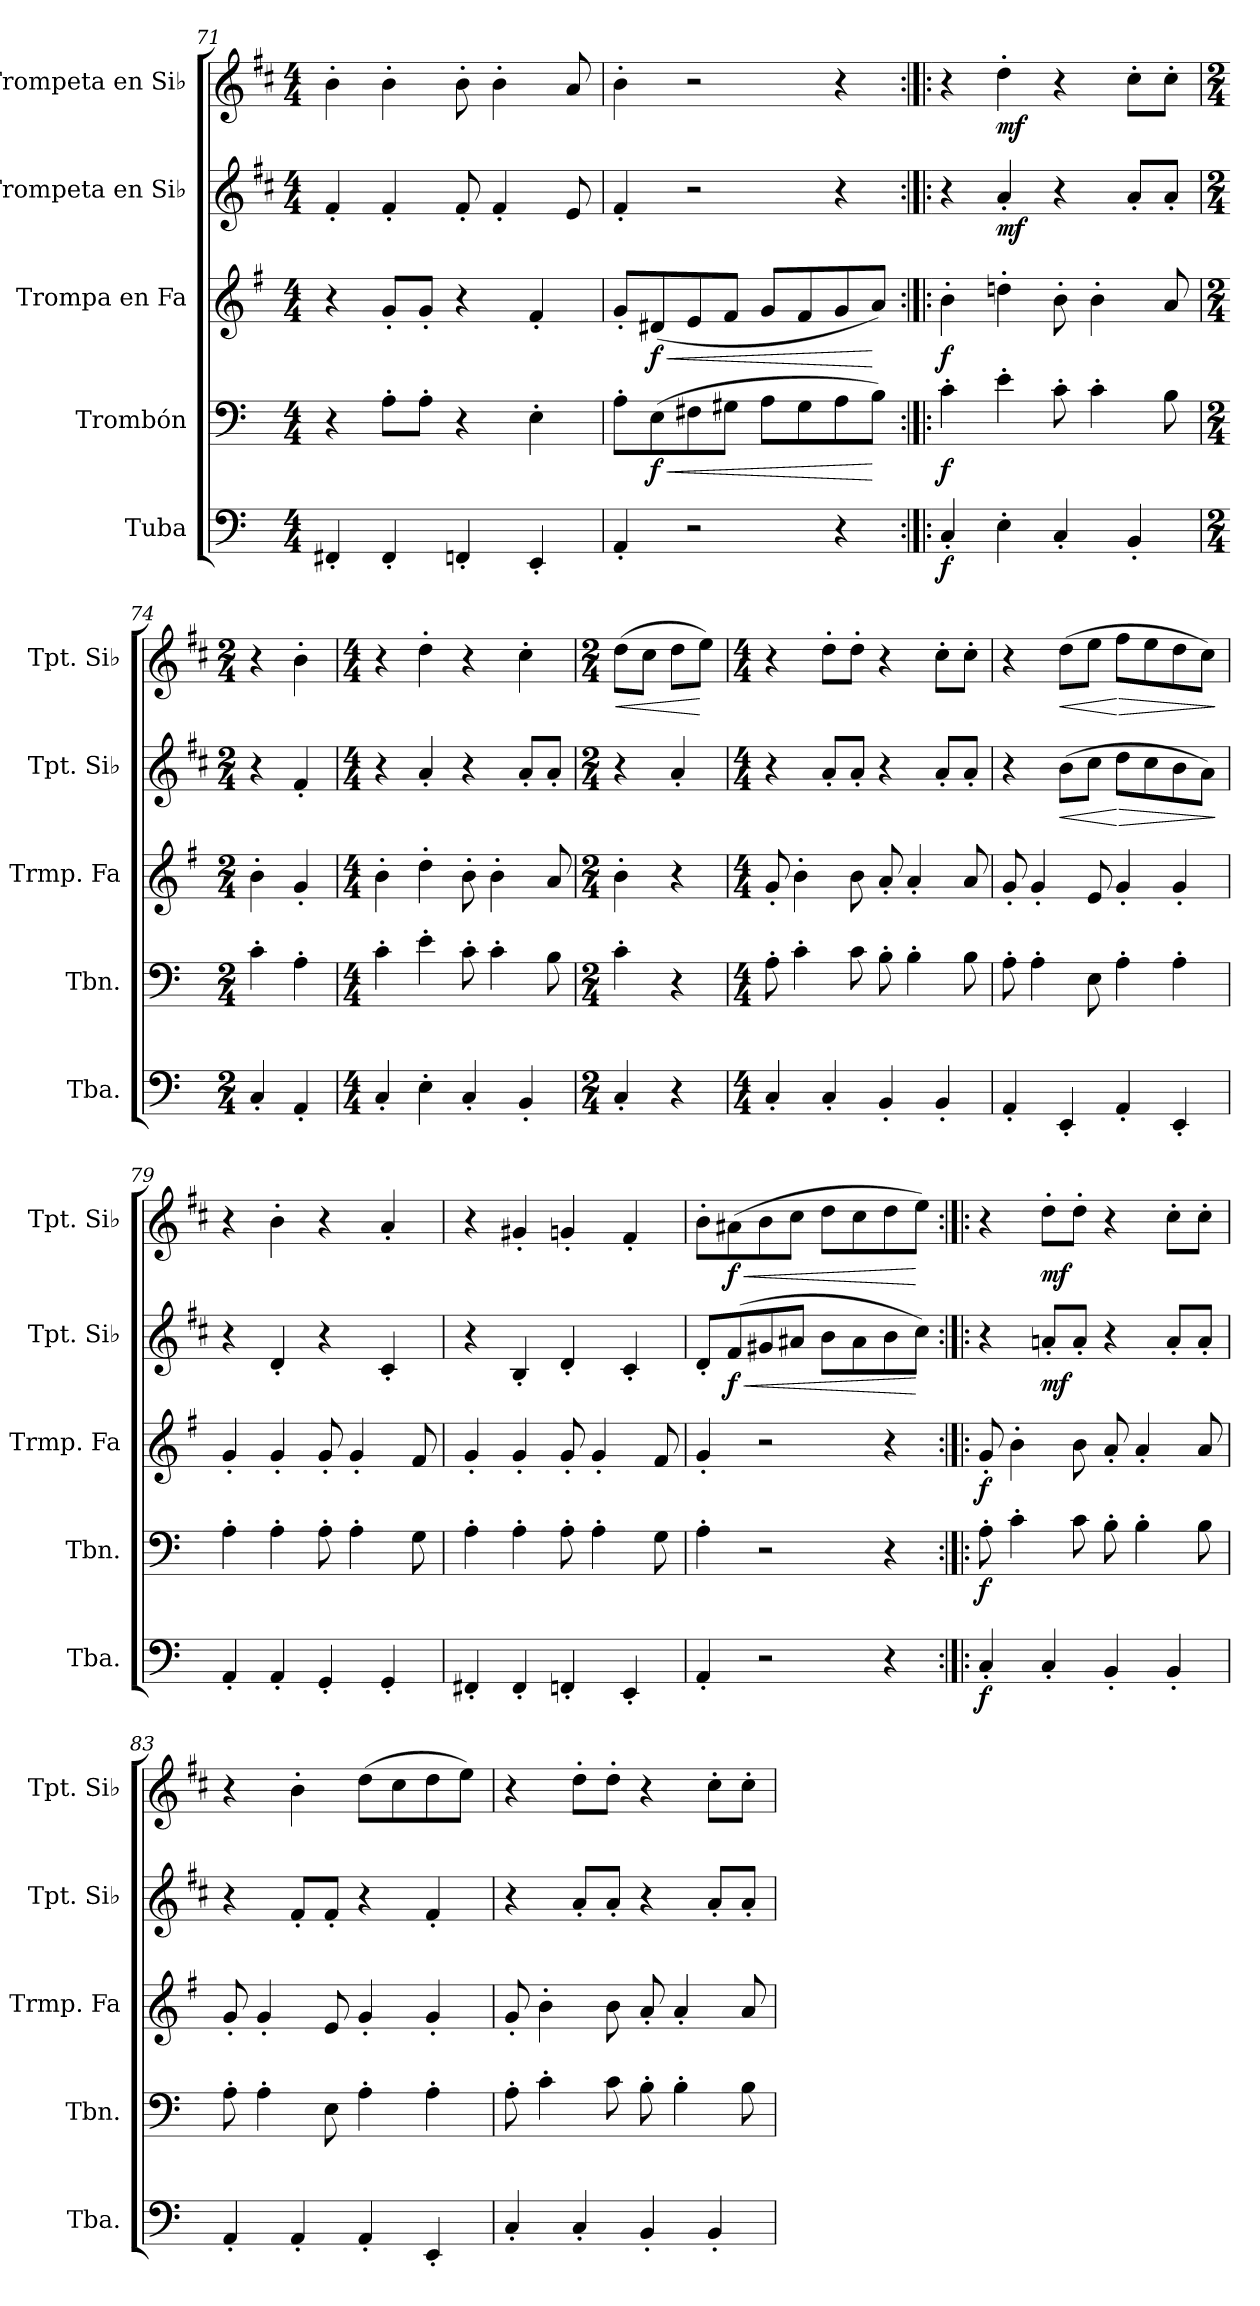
**kern	**dynam	**kern	**dynam	**kern	**dynam	**kern	**dynam	**kern	**dynam
*part5	*part5	*part4	*part4	*part3	*part3	*part2	*part2	*part1	*part1
*staff5	*staff5	*staff4	*staff4	*staff3	*staff3	*staff2	*staff2	*staff1	*staff1
*I"Tuba	*	*I"Trombón	*	*I"Trompa en Fa	*	*I"Trompeta en Si♭	*	*I"Trompeta en Si♭	*
*I'Tba.	*	*I'Tbn.	*	*I'Trmp. Fa	*	*I'Tpt. Si♭	*	*I'Tpt. Si♭	*
!!LO:PB:g=z
*clefF4	*	*clefF4	*	*clefG2	*	*clefG2	*	*clefG2	*
*	*	*	*	*ITrd4c7	*	*ITrd1c2	*	*ITrd1c2	*
*k[]	*	*k[]	*	*k[]	*	*k[]	*	*k[]	*
*M4/4	*	*M4/4	*	*M4/4	*	*M4/4	*	*M4/4	*
=71	=71	=71	=71	=71	=71	=71	=71	=71	=71
4FF#X'/	.	4r	.	4r	.	4e'/	.	4a'\	.
4FF#'/	.	8A'\L	.	8c'/L	.	4e'/	.	4a'\	.
.	.	8A'\J	.	8c'/J	.	.	.	.	.
4FFn'/	.	4r	.	4r	.	8e'/	.	8a'\	.
.	.	.	.	.	.	4e'/	.	4a'\	.
4EE'/	.	4E'\	.	4B'/	.	.	.	.	.
.	.	.	.	.	.	8d/	.	8g/	.
=72	=72	=72	=72	=72	=72	=72	=72	=72	=72
4AA'/	.	8A'\L	.	8c'/L	.	4e'/	.	4a'\	.
!	!	!	!LO:HP:b	!	!LO:HP:b	!	!	!	!
!	!	!	!LO:DY:n=1:b	!	!LO:DY:n=1:b	!	!	!	!
.	.	(8E\	< f	(8G#X/	< f	.	.	.	.
2r	.	8F#X\	.	8A/	.	2r	.	2r	.
.	.	8G#X\J	.	8B/J	.	.	.	.	.
.	.	8A\L	.	8c/L	.	.	.	.	.
.	.	8G#\	.	8B/	.	.	.	.	.
4r	.	8A\	.	8c/	.	4r	.	4r	.
.	.	8B\J)	[	8d/J)	[	.	.	.	.
=73:|!|:	=73:|!|:	=73:|!|:	=73:|!|:	=73:|!|:	=73:|!|:	=73:|!|:	=73:|!|:	=73:|!|:	=73:|!|:
!	!LO:DY:b	!	!LO:DY:b	!	!LO:DY:b	!	!	!	!
4C'/	f	4c'\	f	4e'\	f	4r	.	4r	.
!	!	!	!	!	!	!	!LO:DY:b	!	!LO:DY:b
4E'\	.	4e'\	.	4gn'\	.	4g'/	mf	4cc'\	mf
4C'/	.	8c'\	.	8e'\	.	4r	.	4r	.
.	.	4c'\	.	4e'\	.	.	.	.	.
4BB'/	.	.	.	.	.	8g'/L	.	8b'\L	.
.	.	8B\	.	8d/	.	8g'/J	.	8b'\J	.
=74	=74	=74	=74	=74	=74	=74	=74	=74	=74
*M2/4	*	*M2/4	*	*M2/4	*	*M2/4	*	*M2/4	*
4C'/	.	4c'\	.	4e'\	.	4r	.	4r	.
4AA'/	.	4A'\	.	4c'/	.	4e'/	.	4a'\	.
!!LO:LB:g=z
=75	=75	=75	=75	=75	=75	=75	=75	=75	=75
*M4/4	*	*M4/4	*	*M4/4	*	*M4/4	*	*M4/4	*
4C'/	.	4c'\	.	4e'\	.	4r	.	4r	.
4E'\	.	4e'\	.	4g'\	.	4g'/	.	4cc'\	.
4C'/	.	8c'\	.	8e'\	.	4r	.	4r	.
.	.	4c'\	.	4e'\	.	.	.	.	.
4BB'/	.	.	.	.	.	8g'/L	.	4b'\	.
.	.	8B\	.	8d/	.	8g'/J	.	.	.
=76	=76	=76	=76	=76	=76	=76	=76	=76	=76
*M2/4	*	*M2/4	*	*M2/4	*	*M2/4	*	*M2/4	*
!	!	!	!	!	!	!	!	!	!LO:HP:b
4C'/	.	4c'\	.	4e'\	.	4r	.	(8cc\L	<
.	.	.	.	.	.	.	.	8b\J	.
4r	.	4r	.	4r	.	4g'/	.	8cc\L	.
.	.	.	.	.	.	.	.	8dd\J)	[
=77	=77	=77	=77	=77	=77	=77	=77	=77	=77
*M4/4	*	*M4/4	*	*M4/4	*	*M4/4	*	*M4/4	*
4C'/	.	8A'\	.	8c'/	.	4r	.	4r	.
.	.	4c'\	.	4e'\	.	.	.	.	.
4C'/	.	.	.	.	.	8g'/L	.	8cc'\L	.
.	.	8c\	.	8e\	.	8g'/J	.	8cc'\J	.
4BB'/	.	8B'\	.	8d'/	.	4r	.	4r	.
.	.	4B'\	.	4d'/	.	.	.	.	.
4BB'/	.	.	.	.	.	8g'/L	.	8b'\L	.
.	.	8B\	.	8d/	.	8g'/J	.	8b'\J	.
=78	=78	=78	=78	=78	=78	=78	=78	=78	=78
4AA'/	.	8A'\	.	8c'/	.	4r	.	4r	.
.	.	4A'\	.	4c'/	.	.	.	.	.
!	!	!	!	!	!	!	!LO:HP:b	!	!LO:HP:b
4EE'/	.	.	.	.	.	(8a\L	<	(8cc\L	<
.	.	8E\	.	8A/	.	8b\J	.	8dd\J	.
!	!	!	!	!	!	!	!LO:HP:n=1:b	!	!LO:HP:n=1:b
4AA'/	.	4A'\	.	4c'/	.	8cc\L	[ >	8ee\L	[ >
.	.	.	.	.	.	8b\	.	8dd\	.
4EE'/	.	4A'\	.	4c'/	.	8a\	.	8cc\	.
.	.	.	.	.	.	8g\J)	.	8b\J)	.
.	.	.	.	.	.	.	]	.	]
!!LO:PB:g=z
=79	=79	=79	=79	=79	=79	=79	=79	=79	=79
4AA'/	.	4A'\	.	4c'/	.	4r	.	4r	.
4AA'/	.	4A'\	.	4c'/	.	4c'/	.	4a'\	.
4GG'/	.	8A'\	.	8c'/	.	4r	.	4r	.
.	.	4A'\	.	4c'/	.	.	.	.	.
4GG'/	.	.	.	.	.	4B'/	.	4g'/	.
.	.	8G\	.	8B/	.	.	.	.	.
=80	=80	=80	=80	=80	=80	=80	=80	=80	=80
4FF#X'/	.	4A'\	.	4c'/	.	4r	.	4r	.
4FF#'/	.	4A'\	.	4c'/	.	4A'/	.	4f#X'/	.
4FFn'/	.	8A'\	.	8c'/	.	4c'/	.	4fn'/	.
.	.	4A'\	.	4c'/	.	.	.	.	.
4EE'/	.	.	.	.	.	4B'/	.	4e'/	.
.	.	8G\	.	8B/	.	.	.	.	.
=81	=81	=81	=81	=81	=81	=81	=81	=81	=81
4AA'/	.	4A'\	.	4c'/	.	8c'/L	.	8a'\L	.
!	!	!	!	!	!	!	!LO:HP:b	!	!LO:HP:b
!	!	!	!	!	!	!	!LO:DY:n=1:b	!	!LO:DY:n=1:b
.	.	.	.	.	.	(8e/	< f	(8g#X\	< f
2r	.	2r	.	2r	.	8f#X/	.	8a\	.
.	.	.	.	.	.	8g#X/J	.	8b\J	.
.	.	.	.	.	.	8a\L	.	8cc\L	.
.	.	.	.	.	.	8g#\	.	8b\	.
4r	.	4r	.	4r	.	8a\	.	8cc\	.
.	.	.	.	.	.	8b\J)	[	8dd\J)	[
=82:|!|:	=82:|!|:	=82:|!|:	=82:|!|:	=82:|!|:	=82:|!|:	=82:|!|:	=82:|!|:	=82:|!|:	=82:|!|:
!	!LO:DY:b	!	!LO:DY:b	!	!LO:DY:b	!	!	!	!
4C'/	f	8A'\	f	8c'/	f	4r	.	4r	.
.	.	4c'\	.	4e'\	.	.	.	.	.
!	!	!	!	!	!	!	!LO:DY:b	!	!LO:DY:b
4C'/	.	.	.	.	.	8gn'/L	mf	8cc'\L	mf
.	.	8c\	.	8e\	.	8g'/J	.	8cc'\J	.
4BB'/	.	8B'\	.	8d'/	.	4r	.	4r	.
.	.	4B'\	.	4d'/	.	.	.	.	.
4BB'/	.	.	.	.	.	8g'/L	.	8b'\L	.
.	.	8B\	.	8d/	.	8g'/J	.	8b'\J	.
!!LO:LB:g=z
=83	=83	=83	=83	=83	=83	=83	=83	=83	=83
4AA'/	.	8A'\	.	8c'/	.	4r	.	4r	.
.	.	4A'\	.	4c'/	.	.	.	.	.
4AA'/	.	.	.	.	.	8e'/L	.	4a'\	.
.	.	8E\	.	8A/	.	8e'/J	.	.	.
4AA'/	.	4A'\	.	4c'/	.	4r	.	(8cc\L	.
.	.	.	.	.	.	.	.	8b\	.
4EE'/	.	4A'\	.	4c'/	.	4e'/	.	8cc\	.
.	.	.	.	.	.	.	.	8dd\J)	.
=84	=84	=84	=84	=84	=84	=84	=84	=84	=84
4C'/	.	8A'\	.	8c'/	.	4r	.	4r	.
.	.	4c'\	.	4e'\	.	.	.	.	.
4C'/	.	.	.	.	.	8g'/L	.	8cc'\L	.
.	.	8c\	.	8e\	.	8g'/J	.	8cc'\J	.
4BB'/	.	8B'\	.	8d'/	.	4r	.	4r	.
.	.	4B'\	.	4d'/	.	.	.	.	.
4BB'/	.	.	.	.	.	8g'/L	.	8b'\L	.
.	.	8B\	.	8d/	.	8g'/J	.	8b'\J	.
=	=	=	=	=	=	=	=	=	=
*-	*-	*-	*-	*-	*-	*-	*-	*-	*-
